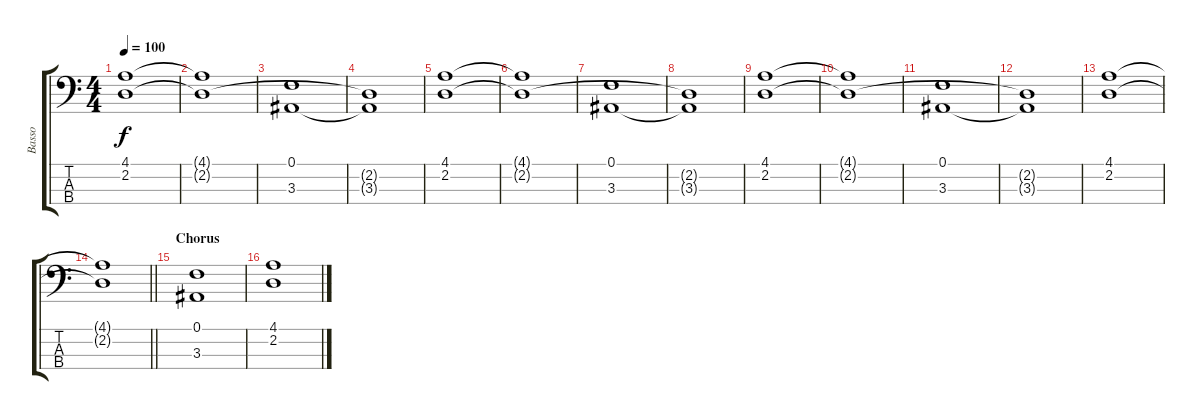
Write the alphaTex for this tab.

\track ("Basso" "Basso") {instrument fretlessbass}
\staff {score tabs}
\tuning (F2 C2 G1 D1) {hide}
\ts (4 4)
\tempo 100
\clef f4
\ks c
(4.1 2.2).1{dy f} |
(4.1{t} 2.2{t}).1 |
(0.1 3.3).1 |
(2.2{t} 3.3{t}).1 |
(4.1 2.2).1 |
(4.1{t} 2.2{t}).1 |
(0.1 3.3).1 |
(2.2{t} 3.3{t}).1 |
(4.1 2.2).1 |
(4.1{t} 2.2{t}).1 |
(0.1 3.3).1 |
(2.2{t} 3.3{t}).1 |
(4.1 2.2).1 |
\barLineRight lightlight
(4.1{t} 2.2{t}).1 |
\section ("" "Chorus")
(0.1 3.3).1 |
(4.1 2.2).1
